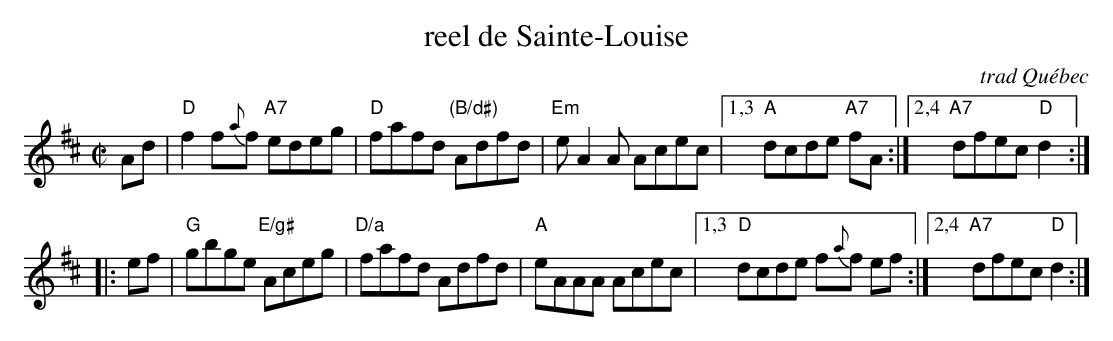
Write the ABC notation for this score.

X:1
T: reel de Sainte-Louise
O: trad Qu\'ebec
M: C|
L: 1/8
K: D
Ad | "D"f2f{a}f "A7"edeg | "D"fafd "(B/d#)"Adfd | "Em"eA2A Acec |1,3 "A"dcde "A7"fA :|2,4 "A7"dfec "D"d2 :|
|: ef | "G"gbge "E/g#"Aceg | "D/a"fafd Adfd | "A"eAAA Acec |1,3 "D"dcde f{a}f ef :|2,4 "A7"dfec "D"d2 :|
